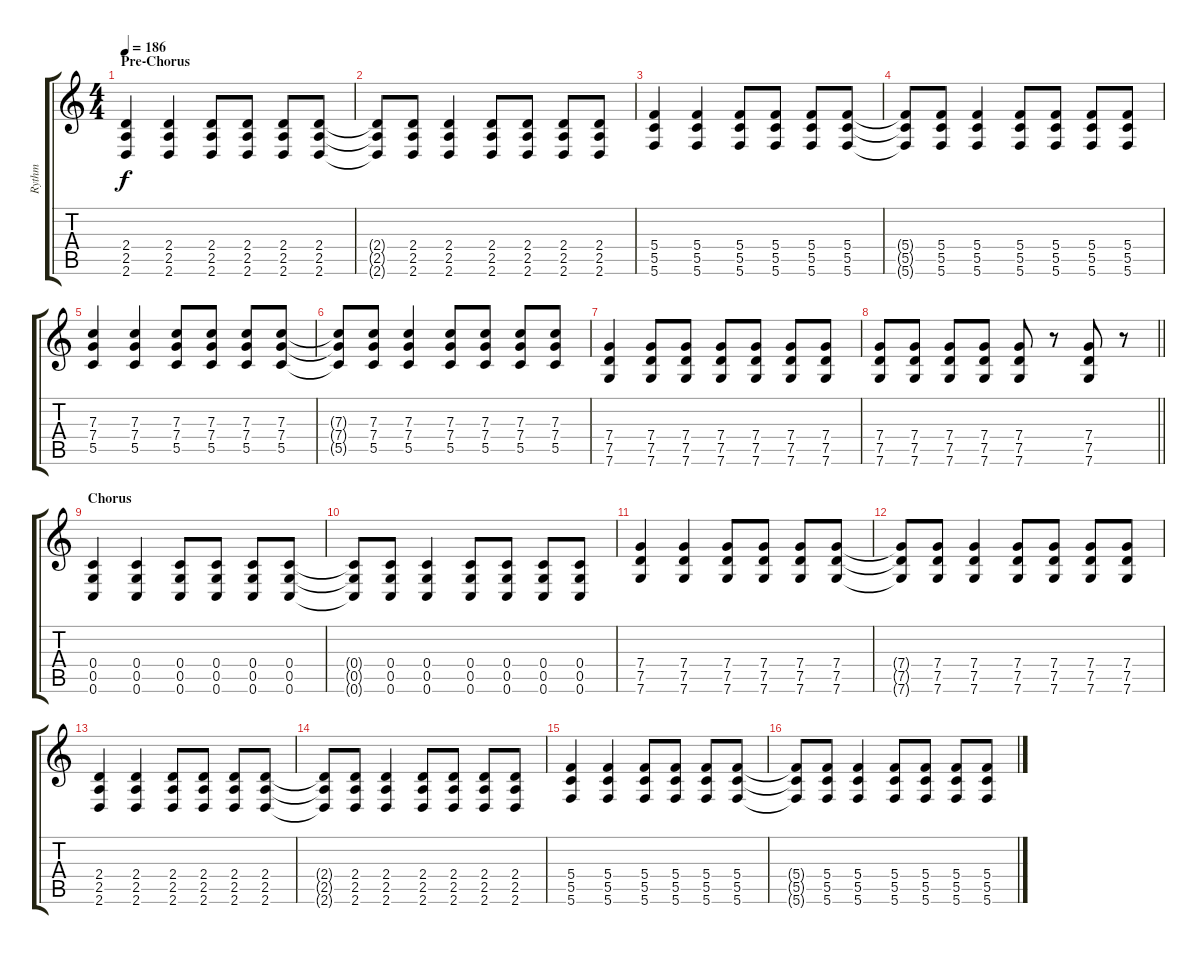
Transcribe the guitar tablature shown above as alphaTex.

\track ("Rythm" "Rythm") {instrument overdrivenguitar}
\staff {score tabs}
\tuning (D4 A3 F3 C3 G2 C2) {hide}
\ts (4 4)
\section ("" "Pre-Chorus")
\tempo 186
\clef g2
\ks c
(2.4 2.5 2.6).4{dy f} (2.4 2.5 2.6).4 (2.4 2.5 2.6).8 (2.4 2.5 2.6).8 (2.4 2.5 2.6).8 (2.4 2.5 2.6).8 |
(2.4{t} 2.5{t} 2.6{t}).8 (2.4 2.5 2.6).8 (2.4 2.5 2.6).4 (2.4 2.5 2.6).8 (2.4 2.5 2.6).8 (2.4 2.5 2.6).8 (2.4 2.5 2.6).8 |
(5.4 5.5 5.6).4 (5.4 5.5 5.6).4 (5.4 5.5 5.6).8 (5.4 5.5 5.6).8 (5.4 5.5 5.6).8 (5.4 5.5 5.6).8 |
(5.4{t} 5.5{t} 5.6{t}).8 (5.4 5.5 5.6).8 (5.4 5.5 5.6).4 (5.4 5.5 5.6).8 (5.4 5.5 5.6).8 (5.4 5.5 5.6).8 (5.4 5.5 5.6).8 |
(7.3 7.4 5.5).4 (7.3 7.4 5.5).4 (7.3 7.4 5.5).8 (7.3 7.4 5.5).8 (7.3 7.4 5.5).8 (7.3 7.4 5.5).8 |
(7.3{t} 7.4{t} 5.5{t}).8 (7.3 7.4 5.5).8 (7.3 7.4 5.5).4 (7.3 7.4 5.5).8 (7.3 7.4 5.5).8 (7.3 7.4 5.5).8 (7.3 7.4 5.5).8 |
(7.4 7.5 7.6).4 (7.4 7.5 7.6).8 (7.4 7.5 7.6).8 (7.4 7.5 7.6).8 (7.4 7.5 7.6).8 (7.4 7.5 7.6).8 (7.4 7.5 7.6).8 |
\barLineRight lightlight
(7.4 7.5 7.6).8 (7.4 7.5 7.6).8 (7.4 7.5 7.6).8 (7.4 7.5 7.6).8 (7.4 7.5 7.6).8 r.8 (7.4 7.5 7.6).8 r.8 |
\section ("" "Chorus")
(0.4 0.5 0.6).4 (0.4 0.5 0.6).4 (0.4 0.5 0.6).8 (0.4 0.5 0.6).8 (0.4 0.5 0.6).8 (0.4 0.5 0.6).8 |
(0.4{t} 0.5{t} 0.6{t}).8 (0.4 0.5 0.6).8 (0.4 0.5 0.6).4 (0.4 0.5 0.6).8 (0.4 0.5 0.6).8 (0.4 0.5 0.6).8 (0.4 0.5 0.6).8 |
(7.4 7.5 7.6).4 (7.4 7.5 7.6).4 (7.4 7.5 7.6).8 (7.4 7.5 7.6).8 (7.4 7.5 7.6).8 (7.4 7.5 7.6).8 |
(7.4{t} 7.5{t} 7.6{t}).8 (7.4 7.5 7.6).8 (7.4 7.5 7.6).4 (7.4 7.5 7.6).8 (7.4 7.5 7.6).8 (7.4 7.5 7.6).8 (7.4 7.5 7.6).8 |
(2.4 2.5 2.6).4 (2.4 2.5 2.6).4 (2.4 2.5 2.6).8 (2.4 2.5 2.6).8 (2.4 2.5 2.6).8 (2.4 2.5 2.6).8 |
(2.4{t} 2.5{t} 2.6{t}).8 (2.4 2.5 2.6).8 (2.4 2.5 2.6).4 (2.4 2.5 2.6).8 (2.4 2.5 2.6).8 (2.4 2.5 2.6).8 (2.4 2.5 2.6).8 |
(5.4 5.5 5.6).4 (5.4 5.5 5.6).4 (5.4 5.5 5.6).8 (5.4 5.5 5.6).8 (5.4 5.5 5.6).8 (5.4 5.5 5.6).8 |
(5.4{t} 5.5{t} 5.6{t}).8 (5.4 5.5 5.6).8 (5.4 5.5 5.6).4 (5.4 5.5 5.6).8 (5.4 5.5 5.6).8 (5.4 5.5 5.6).8 (5.4 5.5 5.6).8
